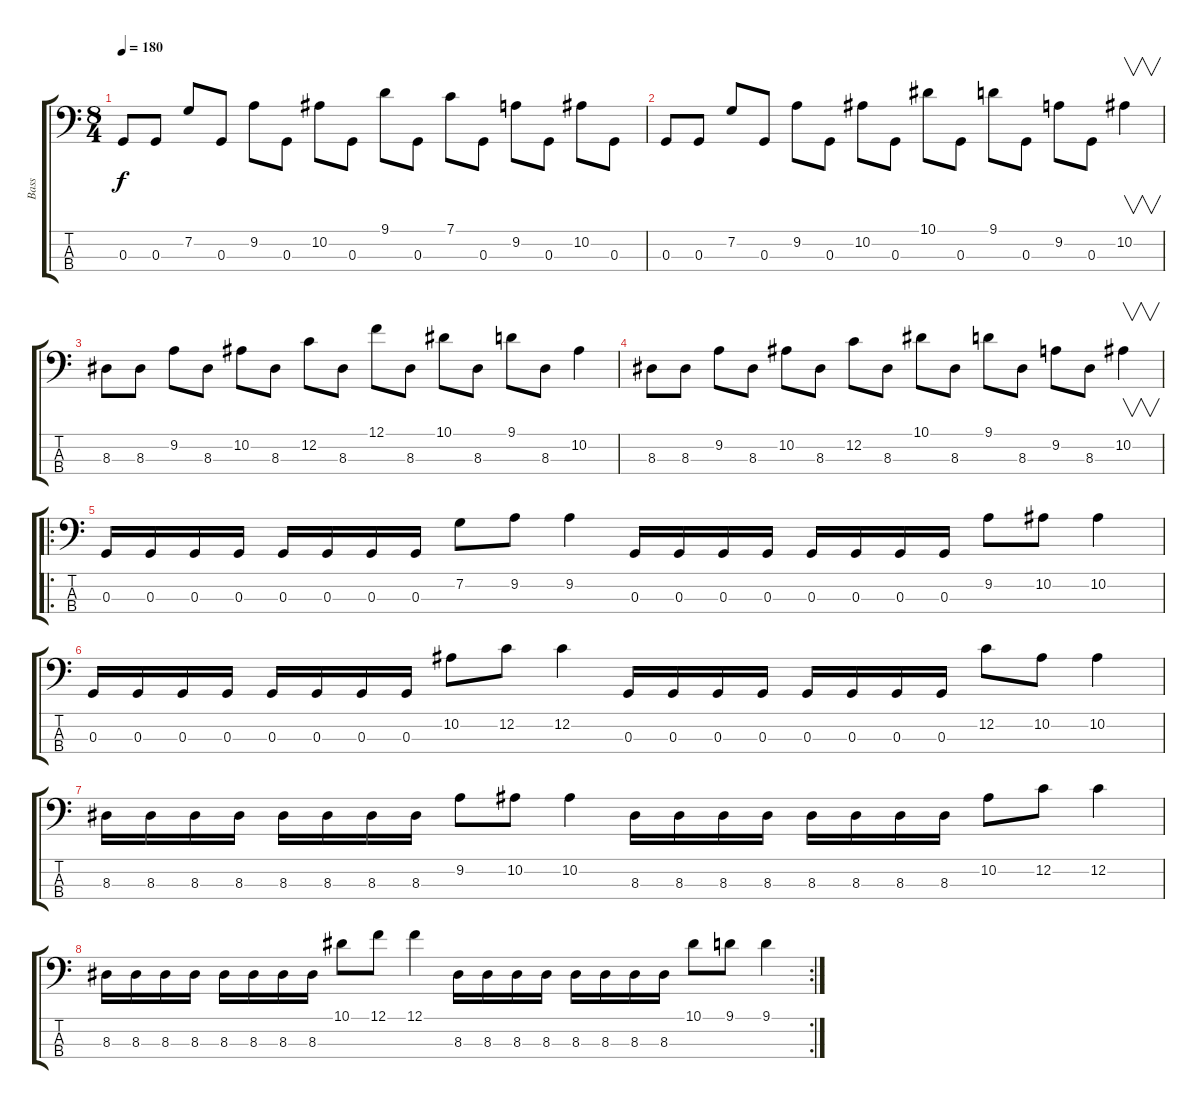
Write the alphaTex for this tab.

\track ("Bass" "Bass") {instrument electricbassfinger}
\staff {score tabs}
\tuning (F2 C2 G1 D1) {hide}
\ts (8 4)
\tempo 180
\clef f4
\ks c
0.3.8{dy f} 0.3.8 7.2.8 0.3.8 9.2.8 0.3.8 10.2.8 0.3.8 9.1.8 0.3.8 7.1.8 0.3.8 9.2.8 0.3.8 10.2.8 0.3.8 |
0.3.8 0.3.8 7.2.8 0.3.8 9.2.8 0.3.8 10.2.8 0.3.8 10.1.8 0.3.8 9.1.8 0.3.8 9.2.8 0.3.8 10.2.4{v} |
8.3.8 8.3.8 9.2.8 8.3.8 10.2.8 8.3.8 12.2.8 8.3.8 12.1.8 8.3.8 10.1.8 8.3.8 9.1.8 8.3.8 10.2.4 |
8.3.8 8.3.8 9.2.8 8.3.8 10.2.8 8.3.8 12.2.8 8.3.8 10.1.8 8.3.8 9.1.8 8.3.8 9.2.8 8.3.8 10.2.4{v} |
\ro
0.3.16 0.3.16 0.3.16 0.3.16 0.3.16 0.3.16 0.3.16 0.3.16 7.2.8 9.2.8 9.2.4 0.3.16 0.3.16 0.3.16 0.3.16 0.3.16 0.3.16 0.3.16 0.3.16 9.2.8 10.2.8 10.2.4 |
0.3.16 0.3.16 0.3.16 0.3.16 0.3.16 0.3.16 0.3.16 0.3.16 10.2.8 12.2.8 12.2.4 0.3.16 0.3.16 0.3.16 0.3.16 0.3.16 0.3.16 0.3.16 0.3.16 12.2.8 10.2.8 10.2.4 |
8.3.16 8.3.16 8.3.16 8.3.16 8.3.16 8.3.16 8.3.16 8.3.16 9.2.8 10.2.8 10.2.4 8.3.16 8.3.16 8.3.16 8.3.16 8.3.16 8.3.16 8.3.16 8.3.16 10.2.8 12.2.8 12.2.4 |
\rc 2
8.3.16 8.3.16 8.3.16 8.3.16 8.3.16 8.3.16 8.3.16 8.3.16 10.1.8 12.1.8 12.1.4 8.3.16 8.3.16 8.3.16 8.3.16 8.3.16 8.3.16 8.3.16 8.3.16 10.1.8 9.1.8 9.1.4
